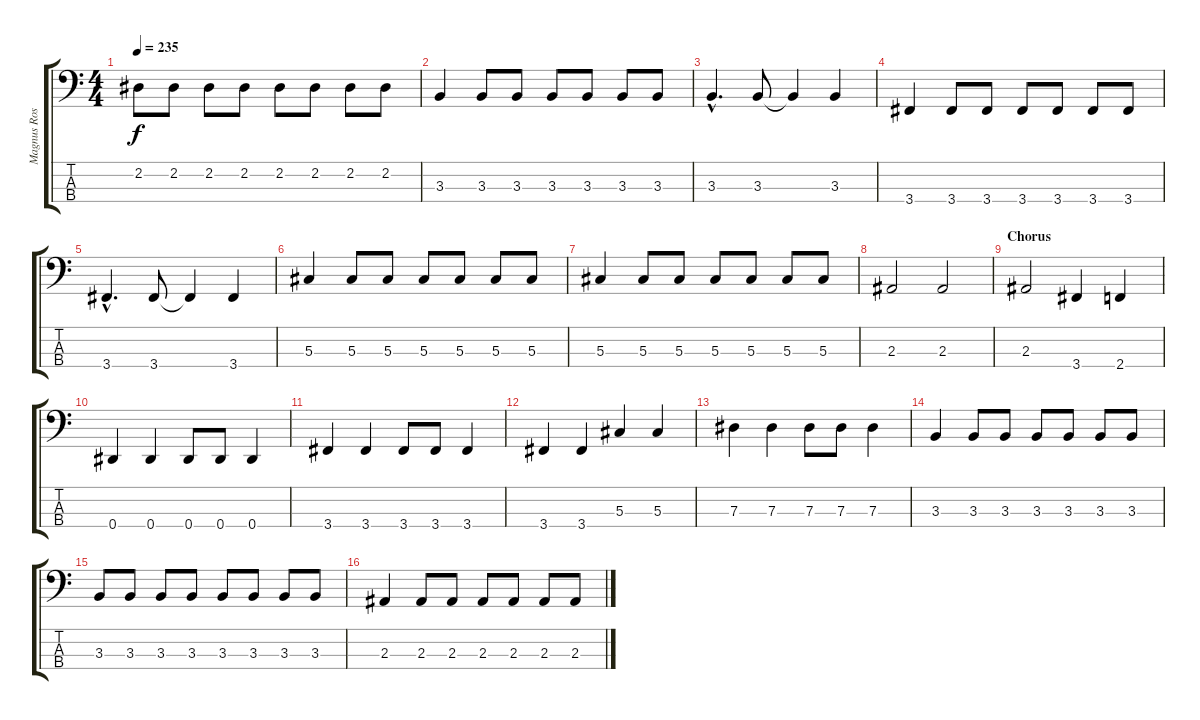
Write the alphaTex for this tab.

\track ("Magnus Rossen" "Magnus Ros") {instrument electricbassfinger}
\staff {score tabs}
\tuning (Gb2 Db2 Ab1 Eb1) {hide}
\ts (4 4)
\tempo 235
\clef f4
\ks c
2.2.8{dy f} 2.2.8 2.2.8 2.2.8 2.2.8 2.2.8 2.2.8 2.2.8 |
3.3.4 3.3.8 3.3.8 3.3.8 3.3.8 3.3.8 3.3.8 |
3.3{hac}.4{d} 3.3.8 3.3{t}.4 3.3.4 |
3.4.4 3.4.8 3.4.8 3.4.8 3.4.8 3.4.8 3.4.8 |
3.4{hac}.4{d} 3.4.8 3.4{t}.4 3.4.4 |
5.3.4 5.3.8 5.3.8 5.3.8 5.3.8 5.3.8 5.3.8 |
5.3.4 5.3.8 5.3.8 5.3.8 5.3.8 5.3.8 5.3.8 |
2.3.2 2.3.2 |
\section ("" "Chorus")
2.3.2 3.4.4 2.4.4 |
0.4.4 0.4.4 0.4.8 0.4.8 0.4.4 |
3.4.4 3.4.4 3.4.8 3.4.8 3.4.4 |
3.4.4 3.4.4 5.3.4 5.3.4 |
7.3.4 7.3.4 7.3.8 7.3.8 7.3.4 |
3.3.4 3.3.8 3.3.8 3.3.8 3.3.8 3.3.8 3.3.8 |
3.3.8 3.3.8 3.3.8 3.3.8 3.3.8 3.3.8 3.3.8 3.3.8 |
2.3.4 2.3.8 2.3.8 2.3.8 2.3.8 2.3.8 2.3.8
